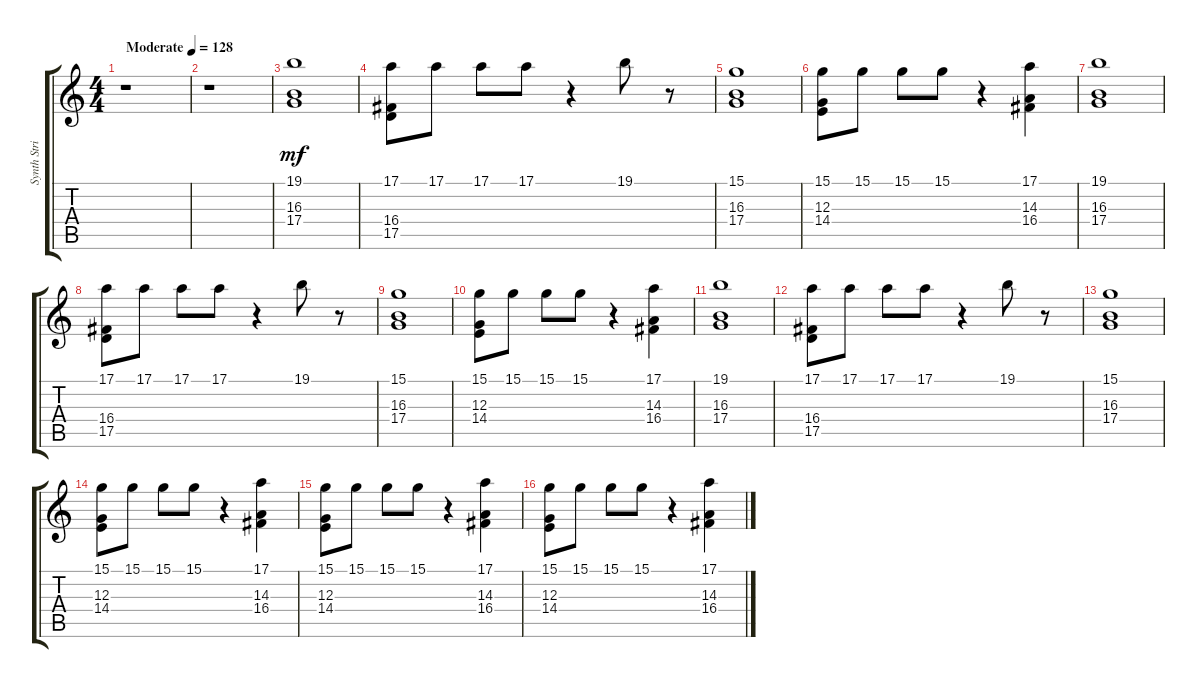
\track ("Synth Strings 1" "Synth Stri") {instrument synthstrings1}
\staff {score tabs}
\tuning (E4 B3 G3 D3 A2 E2) {hide}
\ts (4 4)
\tempo (128 "Moderate")
\clef g2
\ks c
r.1{dy mf instrument synthstrings1} |
r.1 |
(19.1 16.3 17.4).1 |
(17.1 16.4 17.5).8 17.1.8 17.1.8 17.1.8 r.4 19.1.8 r.8 |
(15.1 16.3 17.4).1 |
(15.1 12.3 14.4).8 15.1.8 15.1.8 15.1.8 r.4 (17.1 14.3 16.4).4 |
(19.1 16.3 17.4).1 |
(17.1 16.4 17.5).8 17.1.8 17.1.8 17.1.8 r.4 19.1.8 r.8 |
(15.1 16.3 17.4).1 |
(15.1 12.3 14.4).8 15.1.8 15.1.8 15.1.8 r.4 (17.1 14.3 16.4).4 |
(19.1 16.3 17.4).1 |
(17.1 16.4 17.5).8 17.1.8 17.1.8 17.1.8 r.4 19.1.8 r.8 |
(15.1 16.3 17.4).1 |
(15.1 12.3 14.4).8 15.1.8 15.1.8 15.1.8 r.4 (17.1 14.3 16.4).4 |
(15.1 12.3 14.4).8 15.1.8 15.1.8 15.1.8 r.4 (17.1 14.3 16.4).4 |
(15.1 12.3 14.4).8 15.1.8 15.1.8 15.1.8 r.4 (17.1 14.3 16.4).4
